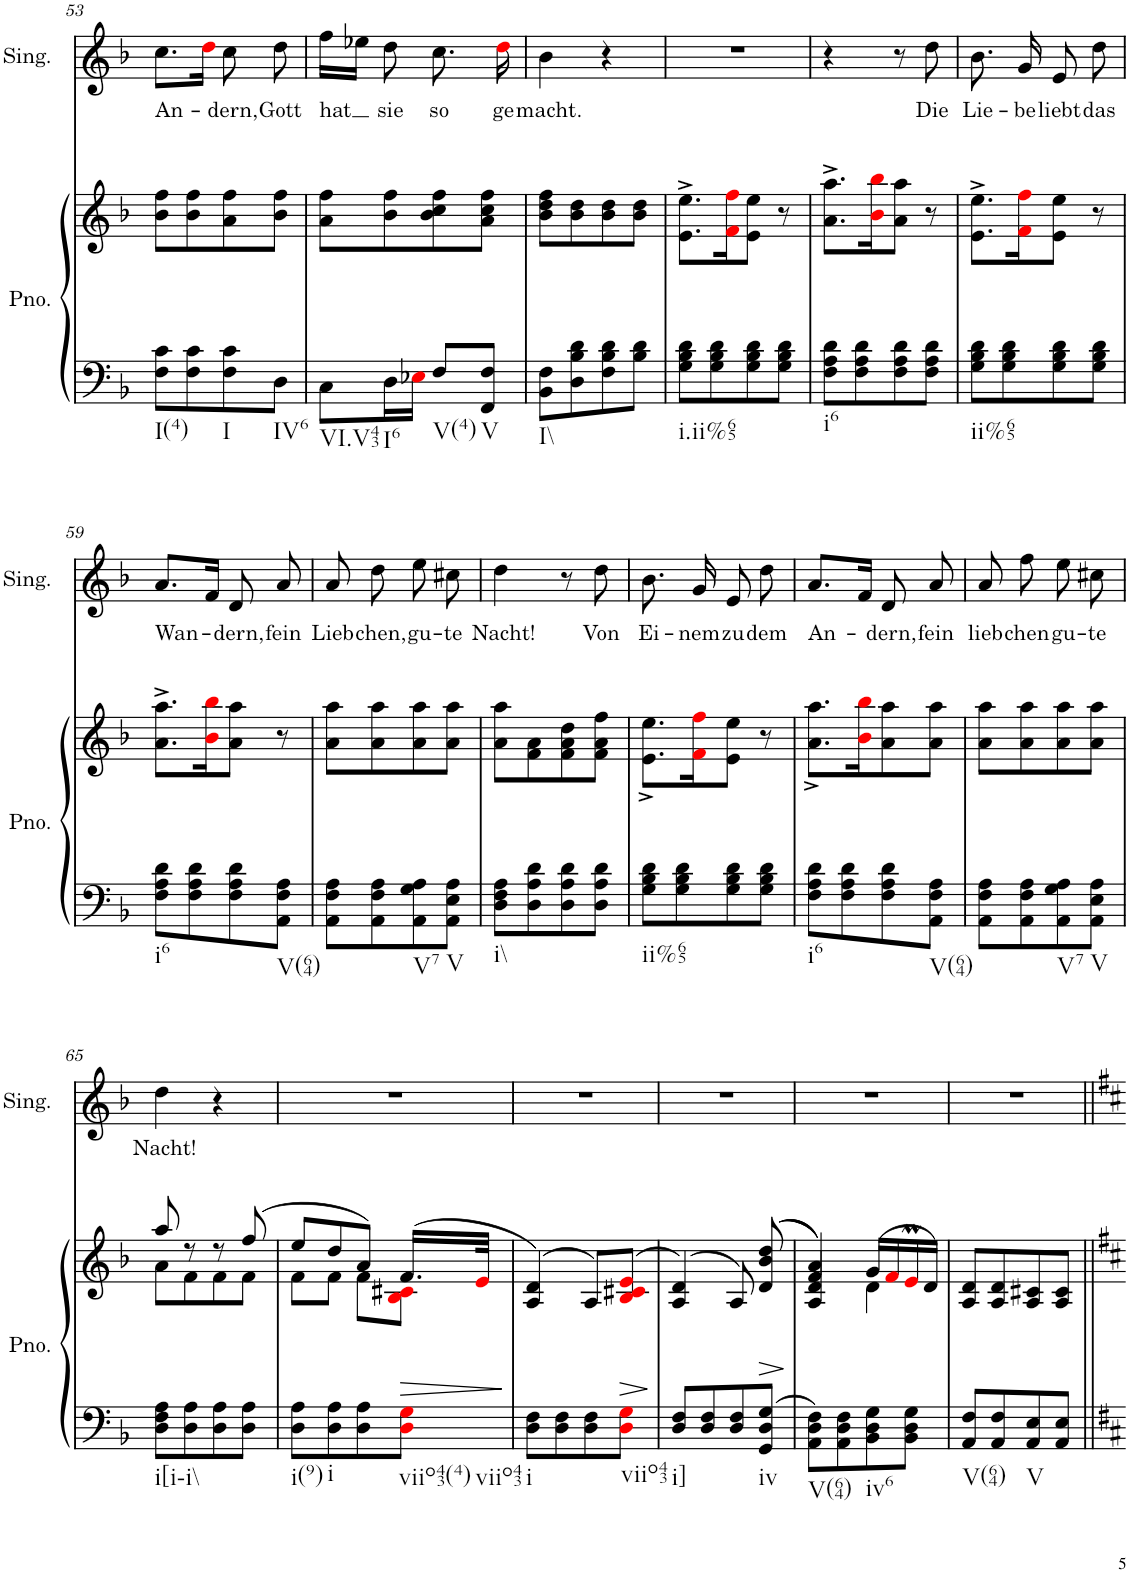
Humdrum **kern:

**kern	**kern	**kern	**text
*part2	*part2	*part1	*part1
*staff3	*staff2	*staff1	*staff1
*I"Pianoforte	*	*I"Singstimme	*
*I'Pno.	*	*I'Sing.	*
!!LO:PB:g=z
*clefF4	*clefG2	*clefG2	*
*k[b-]	*k[b-]	*k[b-]	*
*M2/4	*M2/4	*M2/4	*
=53	=53	=53	=53
!LO:TX:b:t=I(4)	!	!	!
!	!	!	!LO:LY:b
8F\ 8c\L	8b-\ 8ff\L	8.cc\L	An-
8F\ 8c\	8b-\ 8ff\	.	.
.	.	16ddi\Jk	.
!LO:TX:b:t=I	!	!	!
!	!	!	!LO:LY:b
8F\ 8c\	8a\ 8ff\	8cc\	-dern,
!LO:TX:b:t=IV6	!	!	!
!	!	!	!LO:LY:b
8D\J	8b-\ 8ff\J	8dd\	Gott
=54	=54	=54	=54
!LO:TX:b:t=VI.V43	!	!	!
!	!	!	!LO:LY:b
8C\L	8a\ 8ff\L	16ff\LL	hat
.	.	16ee-X\JJ	.
!LO:TX:b:t=I6	!	!	!
!	!	!	!LO:LY:b
16D\L	8b-\ 8ff\	8dd\	sie
16E-Xi\JJ	.	.	.
!LO:TX:b:t=V(4)	!	!	!
!	!	!	!LO:LY:b
8F/L	8b-\ 8cc\ 8ff\	8.cc\	so
!LO:TX:b:t=V	!	!	!
8FF/ 8F/J	8a\ 8cc\ 8ff\J	.	.
!	!	!	!LO:LY:b
.	.	16ddi\	ge-
=55	=55	=55	=55
!LO:TX:b:t=I\\	!	!	!
!	!	!	!LO:LY:b
8BB-\ 8F\L	8b-\ 8dd\ 8ff\L	4b-\	-macht.
8D\ 8B-\ 8d\	8b-\ 8dd\	.	.
8F\ 8B-\ 8d\	8b-\ 8dd\	4r	.
8B-\ 8d\J	8b-\ 8dd\J	.	.
=56	=56	=56	=56
!LO:TX:b:t=i.ii%65	!	!	!
8G\ 8B-\ 8d\L	8.e\^ 8.ee\^L	2r	.
8G\ 8B-\ 8d\	.	.	.
.	16fi\ 16ffi\K	.	.
8G\ 8B-\ 8d\	8e\ 8ee\J	.	.
8G\ 8B-\ 8d\J	8r	.	.
=57	=57	=57	=57
!LO:TX:b:t=i6	!	!	!
8F\ 8A\ 8d\L	8.a\^ 8.aa\^L	4r	.
8F\ 8A\ 8d\	.	.	.
.	16b-i\ 16bb-i\K	.	.
8F\ 8A\ 8d\	8a\ 8aa\J	8r	.
!	!	!	!LO:LY:b
8F\ 8A\ 8d\J	8r	8dd\	Die
=58	=58	=58	=58
!LO:TX:b:t=ii%65	!	!	!
!	!	!	!LO:LY:b
8G\ 8B-\ 8d\L	8.e\^ 8.ee\^L	8.b-\	Lie-
8G\ 8B-\ 8d\	.	.	.
!	!	!	!LO:LY:b
.	16fi\ 16ffi\K	16g/	-be
!	!	!	!LO:LY:b
8G\ 8B-\ 8d\	8e\ 8ee\J	8e/	liebt
!	!	!	!LO:LY:b
8G\ 8B-\ 8d\J	8r	8dd\	das
!!LO:LB:g=z
=59	=59	=59	=59
!LO:TX:b:t=i6	!	!	!
!	!	!	!LO:LY:b
8F\ 8A\ 8d\L	8.a\^ 8.aa\^L	8.a/L	Wan-
8F\ 8A\ 8d\	.	.	.
.	16b-i\ 16bb-i\K	16f/Jk	.
!	!	!	!LO:LY:b
8F\ 8A\ 8d\	8a\ 8aa\J	8d/	-dern,
!LO:TX:b:t=V(64)	!	!	!
!	!	!	!LO:LY:b
8AA\ 8F\ 8A\J	8r	8a/	fein
=60	=60	=60	=60
!	!	!	!LO:LY:b
8AA\ 8F\ 8A\L	8a\ 8aa\L	8a/	Lieb-
!	!	!	!LO:LY:b
8AA\ 8F\ 8A\	8a\ 8aa\	8dd\	-chen,
!LO:TX:b:t=V7	!	!	!
!	!	!	!LO:LY:b
8AA\ 8G\ 8A\	8a\ 8aa\	8ee\	gu-
!LO:TX:b:t=V	!	!	!
!	!	!	!LO:LY:b
8AA\ 8E\ 8A\J	8a\ 8aa\J	8cc#X\	-te
=61	=61	=61	=61
!LO:TX:b:t=i\\	!	!	!
!	!	!	!LO:LY:b
8D\ 8F\ 8A\L	8a\ 8aa\L	4dd\	Nacht!
8D\ 8A\ 8d\	8f\ 8a\	.	.
8D\ 8A\ 8d\	8f\ 8a\ 8dd\	8r	.
!	!	!	!LO:LY:b
8D\ 8A\ 8d\J	8f\ 8a\ 8ff\J	8dd\	Von
=62	=62	=62	=62
!LO:TX:b:t=ii%65	!	!	!
!	!	!	!LO:LY:b
8G\ 8B-\ 8d\L	8.e\^< 8.ee\^<L	8.b-\	Ei-
8G\ 8B-\ 8d\	.	.	.
!	!	!	!LO:LY:b
.	16fi\ 16ffi\K	16g/	-nem
!	!	!	!LO:LY:b
8G\ 8B-\ 8d\	8e\ 8ee\J	8e/	zu
!	!	!	!LO:LY:b
8G\ 8B-\ 8d\J	8r	8dd\	dem
=63	=63	=63	=63
!LO:TX:b:t=i6	!	!	!
!	!	!	!LO:LY:b
8F\ 8A\ 8d\L	8.a\^< 8.aa\^<L	8.a/L	An-
8F\ 8A\ 8d\	.	.	.
.	16b-i\ 16bb-i\K	16f/Jk	.
!	!	!	!LO:LY:b
8F\ 8A\ 8d\	8a\ 8aa\	8d/	dern,
!LO:TX:b:t=V(64)	!	!	!
!	!	!	!LO:LY:b
8AA\ 8F\ 8A\J	8a\ 8aa\J	8a/	fein
=64	=64	=64	=64
!	!	!	!LO:LY:b
8AA\ 8F\ 8A\L	8a\ 8aa\L	8a/	lieb-
!	!	!	!LO:LY:b
8AA\ 8F\ 8A\	8a\ 8aa\	8ff\	-chen
!LO:TX:b:t=V7	!	!	!
!	!	!	!LO:LY:b
8AA\ 8G\ 8A\	8a\ 8aa\	8ee\	gu-
!LO:TX:b:t=V	!	!	!
!	!	!	!LO:LY:b
8AA\ 8E\ 8A\J	8a\ 8aa\J	8cc#X\	-te
!!LO:LB:g=z
=65	=65	=65	=65
*	*^	*	*
!LO:TX:b:t=i[i-i\\	!	!	!	!
!	!	!	!	!LO:LY:b
8D\ 8F\ 8A\L	8aa/	8a\L	4dd\	Nacht!
8D\ 8A\	8r	8f\	.	.
8D\ 8A\	8r	8f\	4r	.
8D\ 8A\J	(8ff/	8f\J	.	.
=66	=66	=66	=66	=66
!LO:TX:b:t=i(9)	!	!	!	!
8D\ 8A\L	8ee/L	8f\L	2r	.
!LO:TX:b:t=i	!	!	!	!
8D\ 8A\	8dd/	8f\J	.	.
8D\ 8A\	8a/J)	8f\L	.	.
!LO:TX:b:t=viio43(4)	!	!	!	!
!LO:TX:b:t=viio43	!	!	!	!
8Di\ 8Gi\J	(16.f/LL	8B-i\ 8c#Xi\J	.	.
.	32ei/JJk	.	.	.
*	*v	*v	*	*
=67	=67	=67	=67
!LO:TX:b:t=i	!	!	!
8D\ 8F\L	(>4A/ 4d/)	2r	.
8D\ 8F\	.	.	.
8D\ 8F\	8A/L)	.	.
!LO:TX:b:t=viio43	!	!	!
8Di\ 8Gi\J	(>8B-i/ 8c#Xi/ 8ei/J	.	.
=68	=68	=68	=68
!LO:TX:b:t=i]	!	!	!
8D/ 8F/L	(>4A/ 4d/)	2r	.
8D/ 8F/	.	.	.
8D/ 8F/	8A/)	.	.
!LO:TX:b:t=iv	!	!	!
8GG/ 8D/ 8G/J	((>8d/ 8b-/ 8dd/	.	.
=69	=69	=69	=69
*	*^	*	*
!LO:TX:b:t=V(64)	!	!	!	!
8AA\ 8D\ 8F\L	4f/ 4a/))	4A/ 4d/	2r	.
8AA\ 8D\ 8F\	.	.	.	.
!LO:TX:b:t=iv6	!	!	!	!
8BB-\ 8D\ 8G\	(16g/LL	4d\	.	.
.	16fi/	.	.	.
8BB-\ 8D\ 8G\J	16emi/	.	.	.
.	16d/JJ)	.	.	.
*	*v	*v	*	*
=70	=70	=70	=70
!LO:TX:b:t=V(64)	!	!	!
8AA/ 8F/L	8A/ 8d/L	2r	.
8AA/ 8F/	8A/ 8d/	.	.
!LO:TX:b:t=V	!	!	!
8AA/ 8E/	8A/ 8c#X/	.	.
8AA/ 8E/J	8A/ 8c#/J	.	.
=||	=||	=||	=||
*-	*-	*-	*-
